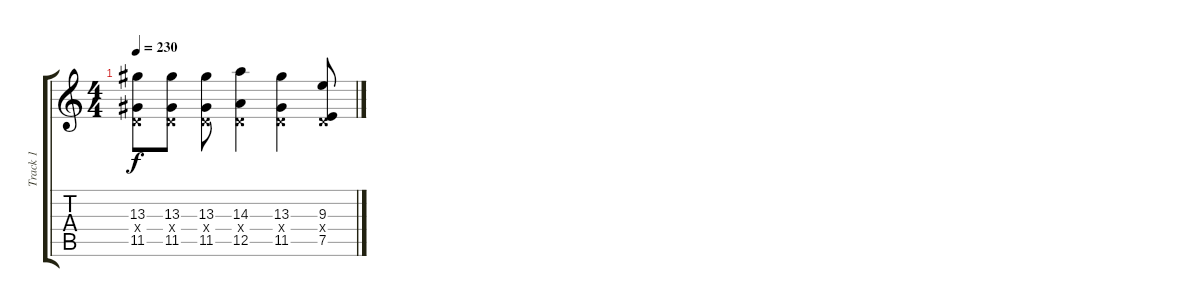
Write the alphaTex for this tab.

\track ("Track 1" "Track 1") {instrument overdrivenguitar}
\staff {score tabs}
\tuning (E4 B3 G3 D3 A2 E2) {hide}
\ts (4 4)
\tempo 230
\clef g2
\ks c
(13.3 0.4{x} 11.5).8{dy f} (13.3 0.4{x} 11.5).8 (13.3 0.4{x} 11.5).8 (14.3 0.4{x} 12.5).4 (13.3 0.4{x} 11.5).4 (9.3 0.4{x} 7.5).8
